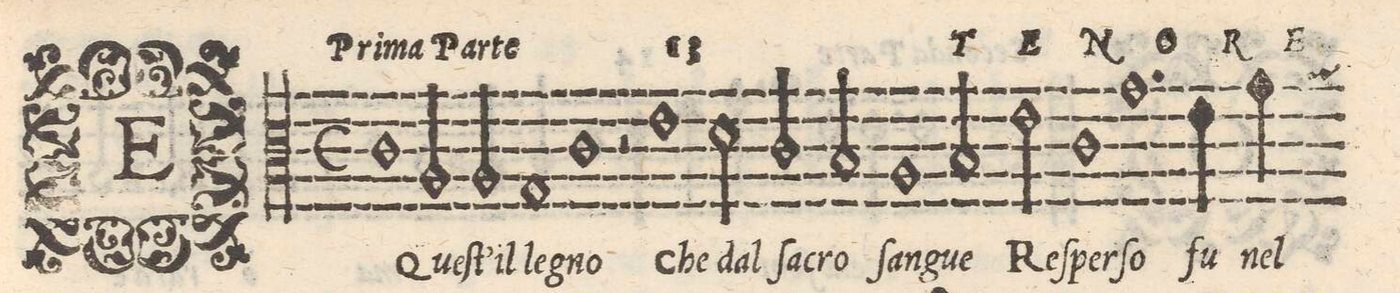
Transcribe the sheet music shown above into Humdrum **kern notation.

**kern	**text
*I"TENORE	*
*clefC3	*
*k[]	*
*met(C)	*
*M2/1	*
1c	E
2A/	Queſ-
2A/	-t`il
=2-	=2-
1G	le-
1c	-gno
=3-	=3-
2r	.
1e	Che
2d\	dal
=4-	=4-
2c/	ſac-
2B/	-ro
1A	ſan-
=5-	=5-
2B/	-gue
2e\	Reſ-
1c	-per-
=6-	=6-
1.g	-ſo
4e\	fu
4g\	nel
=7-	=7-
*-	*-
